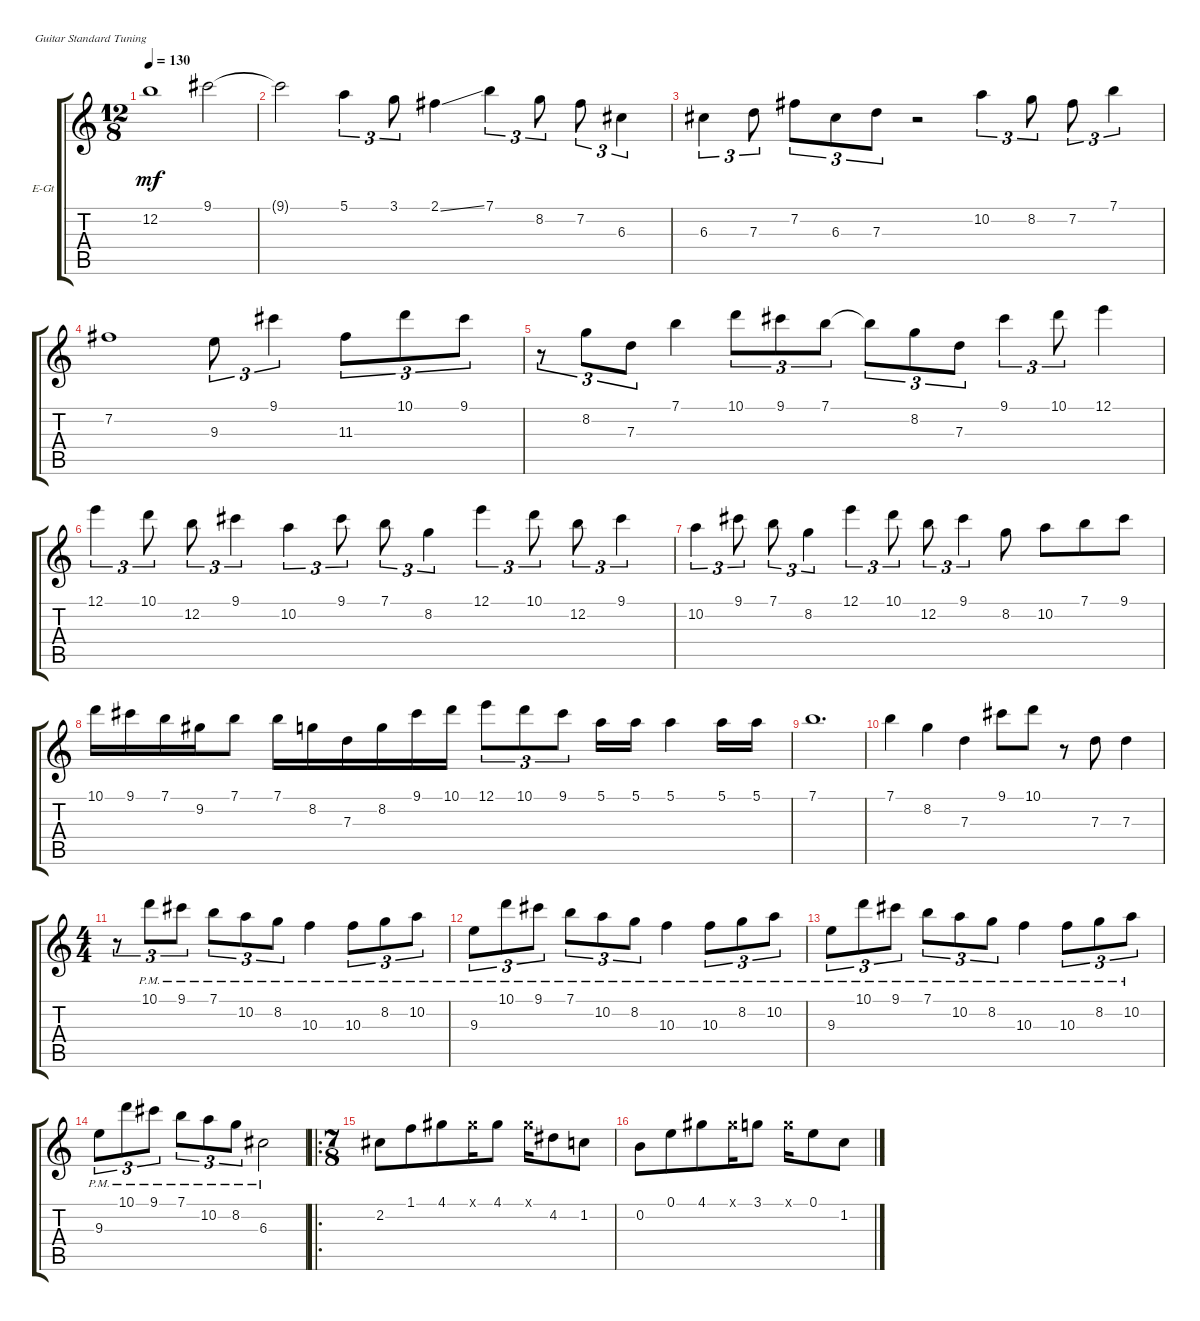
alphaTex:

\defaultSystemsLayout 4
\bracketExtendMode groupsimilarinstruments
\firstSystemTrackNameOrientation horizontal
\otherSystemsTrackNameOrientation horizontal
\track ("Electric Guitar" "E-Gt") {instrument distortionguitar}
\staff {score tabs}
\tuning (E4 B3 G3 D3 A2 E2)
\ts (12 8)
\tempo 130
\clef g2
\ks c
12.2{t}.1{dy mf} 9.1.2 |
9.1{t}.2 5.1.4{tu (3 2)} 3.1.8{tu (3 2)} 2.1{ss}.4 7.1.4{tu (3 2)} 8.2.8{tu (3 2)} 7.2.8{tu (3 2)} 6.3.4{tu (3 2)} |
6.3.4{tu (3 2)} 7.3.8{tu (3 2)} 7.2.8{tu (3 2)} 6.3.8{tu (3 2)} 7.3.8{tu (3 2)} r.2 10.2.4{tu (3 2)} 8.2.8{tu (3 2)} 7.2.8{tu (3 2)} 7.1.4{tu (3 2)} |
7.2.1 9.3.8{tu (3 2)} 9.1.4{tu (3 2)} 11.3.8{tu (3 2)} 10.1.8{tu (3 2)} 9.1.8{tu (3 2)} |
r.8{tu (3 2)} 8.2.8{tu (3 2)} 7.3.8{tu (3 2)} 7.1.4 10.1.8{tu (3 2)} 9.1.8{tu (3 2)} 7.1.8{tu (3 2)} 7.1{t}.8{tu (3 2)} 8.2.8{tu (3 2)} 7.3.8{tu (3 2)} 9.1.4{tu (3 2)} 10.1.8{tu (3 2)} 12.1.4 |
12.1.4{tu (3 2)} 10.1.8{tu (3 2)} 12.2.8{tu (3 2)} 9.1.4{tu (3 2)} 10.2.4{tu (3 2)} 9.1.8{tu (3 2)} 7.1.8{tu (3 2)} 8.2.4{tu (3 2)} 12.1.4{tu (3 2)} 10.1.8{tu (3 2)} 12.2.8{tu (3 2)} 9.1.4{tu (3 2)} |
10.2.4{tu (3 2)} 9.1.8{tu (3 2)} 7.1.8{tu (3 2)} 8.2.4{tu (3 2)} 12.1.4{tu (3 2)} 10.1.8{tu (3 2)} 12.2.8{tu (3 2)} 9.1.4{tu (3 2)} 8.2.8 10.2.8 7.1.8 9.1.8 |
10.1.16 9.1.16 7.1.16 9.2.16 7.1.8 7.1.16 8.2.16 7.3.16 8.2.16 9.1.16 10.1.16 12.1.8{tu (3 2)} 10.1.8{tu (3 2)} 9.1.8{tu (3 2)} 5.1.16 5.1.16 5.1.4 5.1.16 5.1.16 |
7.1.1{d} |
7.1.4 8.2.4 7.3.4 9.1.8 10.1.8 r.8 7.3.8 7.3.4 |
\ts (4 4)
r.8{tu (3 2)} 10.1{pm}.8{tu (3 2)} 9.1{pm}.8{tu (3 2)} 7.1{pm}.8{tu (3 2)} 10.2{pm}.8{tu (3 2)} 8.2{pm}.8{tu (3 2)} 10.3{pm}.4 10.3{pm}.8{tu (3 2)} 8.2{pm}.8{tu (3 2)} 10.2{pm}.8{tu (3 2)} |
9.3{pm}.8{tu (3 2)} 10.1{pm}.8{tu (3 2)} 9.1{pm}.8{tu (3 2)} 7.1{pm}.8{tu (3 2)} 10.2{pm}.8{tu (3 2)} 8.2{pm}.8{tu (3 2)} 10.3{pm}.4 10.3{pm}.8{tu (3 2)} 8.2{pm}.8{tu (3 2)} 10.2{pm}.8{tu (3 2)} |
9.3{pm}.8{tu (3 2)} 10.1{pm}.8{tu (3 2)} 9.1{pm}.8{tu (3 2)} 7.1{pm}.8{tu (3 2)} 10.2{pm}.8{tu (3 2)} 8.2{pm}.8{tu (3 2)} 10.3{pm}.4 10.3{pm}.8{tu (3 2)} 8.2{pm}.8{tu (3 2)} 10.2{pm}.8{tu (3 2)} |
9.3{pm}.8{tu (3 2)} 10.1{pm}.8{tu (3 2)} 9.1{pm}.8{tu (3 2)} 7.1{pm}.8{tu (3 2)} 10.2{pm}.8{tu (3 2)} 8.2{pm}.8{tu (3 2)} 6.3{pm}.2 |
\ro
\ts (7 8)
2.2.8 1.1.8 4.1.8 4.1{x}.16 4.1.8 4.1{x}.16 4.2.8 1.2.8 |
0.2.8 0.1.8 4.1.8 4.1{x}.16 3.1.8 3.1{x}.16 0.1.8 1.2.8
